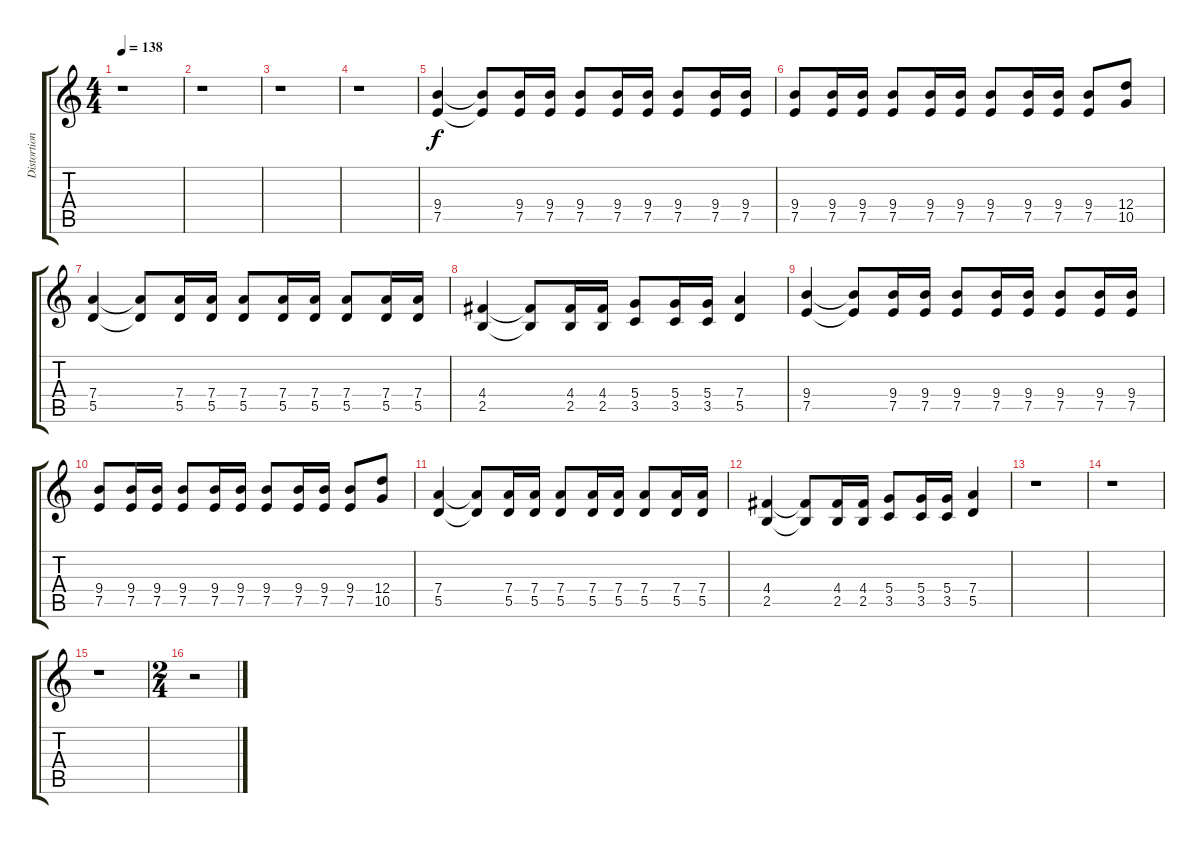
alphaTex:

\track ("Distortion Guitar 5" "Distortion") {instrument distortionguitar}
\staff {score tabs}
\tuning (E4 B3 G3 D3 A2 E2) {hide}
\ts (4 4)
\tempo 138
\clef g2
\ks c
r.1{dy f} |
r.1 |
r.1 |
r.1 |
(9.4 7.5).4 (9.4{t} 7.5{t}).8 (9.4 7.5).16 (9.4 7.5).16 (9.4 7.5).8 (9.4 7.5).16 (9.4 7.5).16 (9.4 7.5).8 (9.4 7.5).16 (9.4 7.5).16 |
(9.4 7.5).8 (9.4 7.5).16 (9.4 7.5).16 (9.4 7.5).8 (9.4 7.5).16 (9.4 7.5).16 (9.4 7.5).8 (9.4 7.5).16 (9.4 7.5).16 (9.4 7.5).8 (12.4 10.5).8 |
(7.4 5.5).4 (7.4{t} 5.5{t}).8 (7.4 5.5).16 (7.4 5.5).16 (7.4 5.5).8 (7.4 5.5).16 (7.4 5.5).16 (7.4 5.5).8 (7.4 5.5).16 (7.4 5.5).16 |
(4.4 2.5).4 (4.4{t} 2.5{t}).8 (4.4 2.5).16 (4.4 2.5).16 (5.4 3.5).8 (5.4 3.5).16 (5.4 3.5).16 (7.4 5.5).4 |
(9.4 7.5).4 (9.4{t} 7.5{t}).8 (9.4 7.5).16 (9.4 7.5).16 (9.4 7.5).8 (9.4 7.5).16 (9.4 7.5).16 (9.4 7.5).8 (9.4 7.5).16 (9.4 7.5).16 |
(9.4 7.5).8 (9.4 7.5).16 (9.4 7.5).16 (9.4 7.5).8 (9.4 7.5).16 (9.4 7.5).16 (9.4 7.5).8 (9.4 7.5).16 (9.4 7.5).16 (9.4 7.5).8 (12.4 10.5).8 |
(7.4 5.5).4 (7.4{t} 5.5{t}).8 (7.4 5.5).16 (7.4 5.5).16 (7.4 5.5).8 (7.4 5.5).16 (7.4 5.5).16 (7.4 5.5).8 (7.4 5.5).16 (7.4 5.5).16 |
(4.4 2.5).4 (4.4{t} 2.5{t}).8 (4.4 2.5).16 (4.4 2.5).16 (5.4 3.5).8 (5.4 3.5).16 (5.4 3.5).16 (7.4 5.5).4 |
r.1 |
r.1 |
r.1 |
\ts (2 4)
r.2
